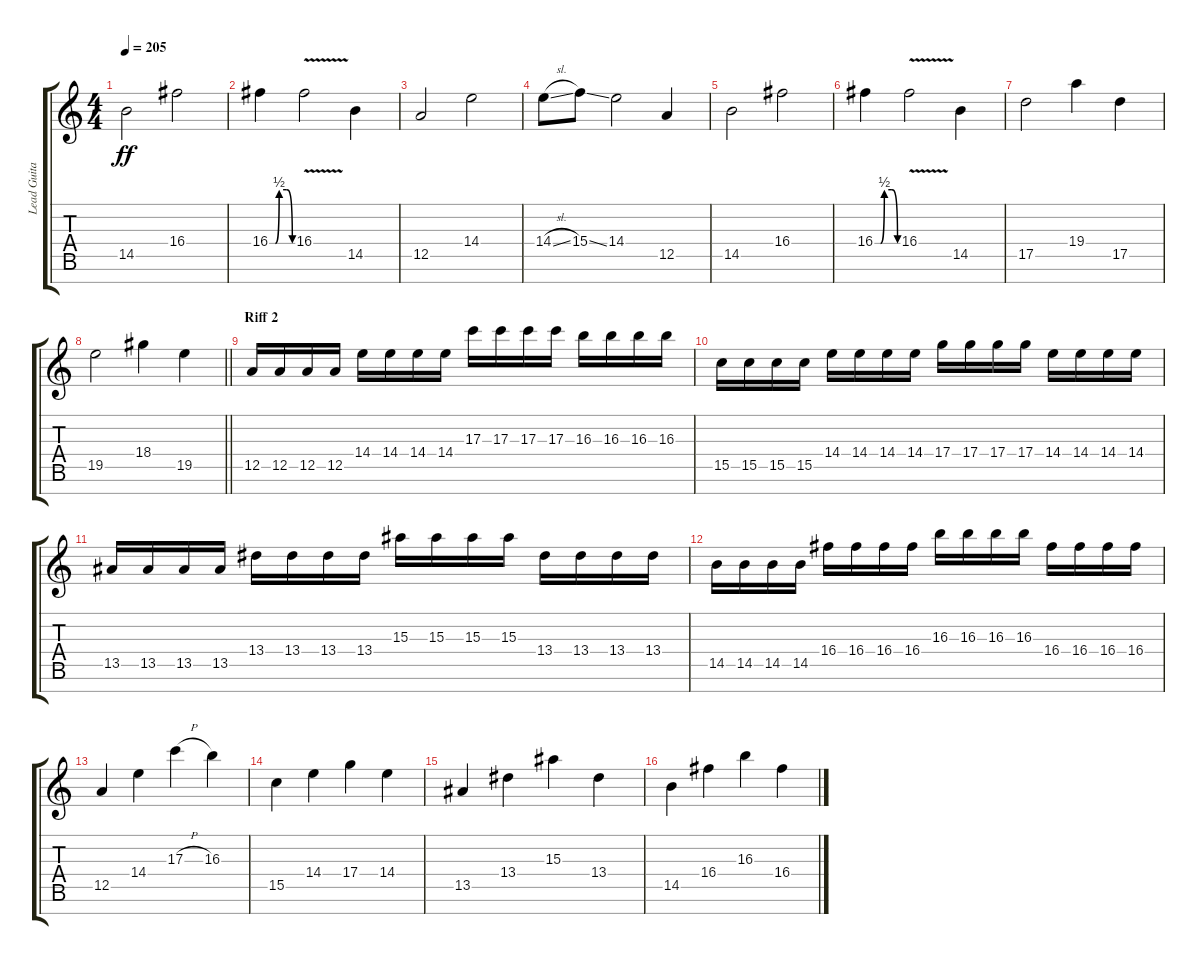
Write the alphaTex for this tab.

\track ("Lead Guitar 1" "Lead Guita") {instrument distortionguitar}
\staff {score tabs}
\tuning (E4 B3 G3 D3 A2 E2 B1) {hide}
\ts (4 4)
\tempo 205
\clef g2
\ks c
14.5.2{dy ff} 16.4.2 |
16.4{be (custom 0 0 15 0 25 2 45 2 60 0)}.4 16.4{v}.2 14.5.4 |
12.5.2 14.4.2 |
14.4{sl}.8 15.4{ss}.8 14.4.2 12.5.4 |
14.5.2 16.4.2 |
16.4{be (custom 0 0 15 0 25 2 45 2 60 0)}.4 16.4{v}.2 14.5.4 |
17.5.2 19.4.4 17.5.4 |
\barLineRight lightlight
19.5.2 18.4.4 19.5.4 |
\section ("" "Riff 2")
12.5.16 12.5.16 12.5.16 12.5.16 14.4.16 14.4.16 14.4.16 14.4.16 17.3.16 17.3.16 17.3.16 17.3.16 16.3.16 16.3.16 16.3.16 16.3.16 |
15.5.16 15.5.16 15.5.16 15.5.16 14.4.16 14.4.16 14.4.16 14.4.16 17.4.16 17.4.16 17.4.16 17.4.16 14.4.16 14.4.16 14.4.16 14.4.16 |
13.5.16 13.5.16 13.5.16 13.5.16 13.4.16 13.4.16 13.4.16 13.4.16 15.3.16 15.3.16 15.3.16 15.3.16 13.4.16 13.4.16 13.4.16 13.4.16 |
14.5.16 14.5.16 14.5.16 14.5.16 16.4.16 16.4.16 16.4.16 16.4.16 16.3.16 16.3.16 16.3.16 16.3.16 16.4.16 16.4.16 16.4.16 16.4.16 |
12.5.4 14.4.4 17.3{h}.4 16.3.4 |
15.5.4 14.4.4 17.4.4 14.4.4 |
13.5.4 13.4.4 15.3.4 13.4.4 |
14.5.4 16.4.4 16.3.4 16.4.4
